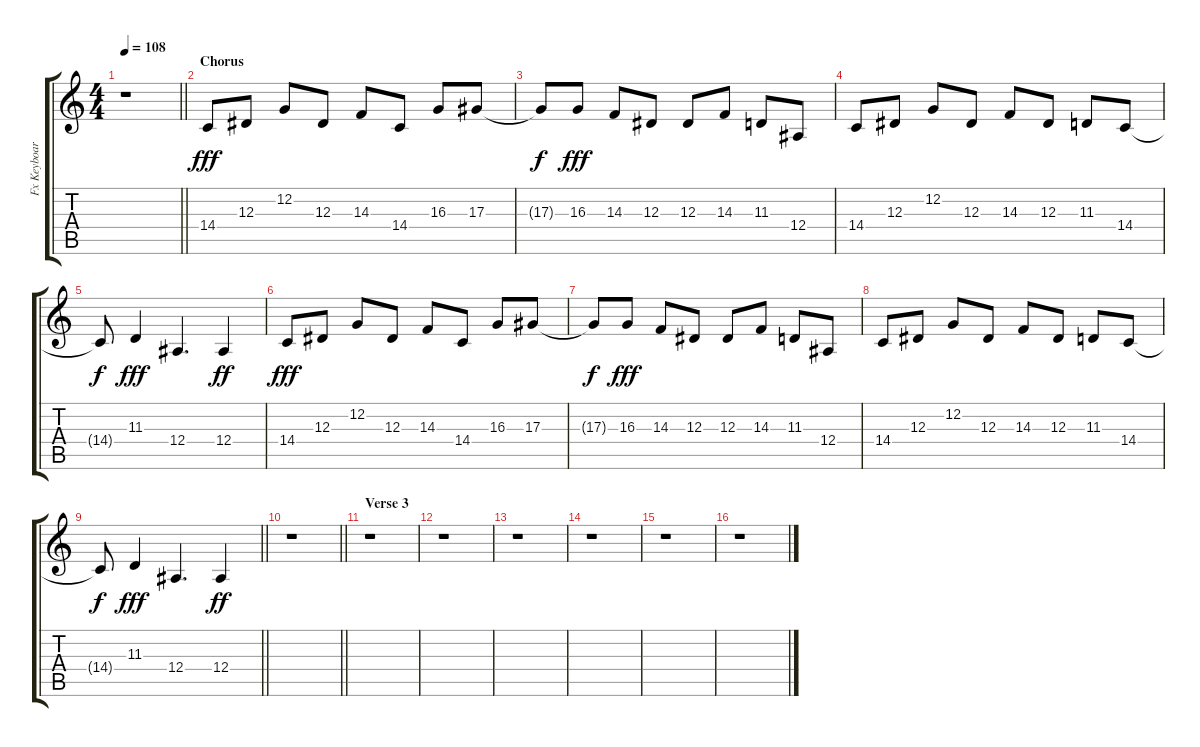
\track ("Fx Keyboard" "Fx Keyboar") {instrument lead1square}
\staff {score tabs}
\tuning (C4 G3 Eb3 Bb2 F2 C2) {hide}
\ts (4 4)
\tempo 108
\clef g2
\barLineRight lightlight
\ks c
r.1{dy ff} |
\section ("" "Chorus")
14.4.8{dy fff} 12.3.8 12.2.8 12.3.8 14.3.8 14.4.8 16.3.8 17.3.8 |
17.3{t}.8{dy f} 16.3.8{dy fff} 14.3.8 12.3.8 12.3.8 14.3.8 11.3.8 12.4.8 |
14.4.8 12.3.8 12.2.8 12.3.8 14.3.8 12.3.8 11.3.8 14.4.8 |
14.4{t}.8{dy f} 11.3.4{dy fff} 12.4.4{d} 12.4.4{dy ff} |
14.4.8{dy fff} 12.3.8 12.2.8 12.3.8 14.3.8 14.4.8 16.3.8 17.3.8 |
17.3{t}.8{dy f} 16.3.8{dy fff} 14.3.8 12.3.8 12.3.8 14.3.8 11.3.8 12.4.8 |
14.4.8 12.3.8 12.2.8 12.3.8 14.3.8 12.3.8 11.3.8 14.4.8 |
\barLineRight lightlight
14.4{t}.8{dy f} 11.3.4{dy fff} 12.4.4{d} 12.4.4{dy ff} |
\barLineRight lightlight
r.1 |
\section ("" "Verse 3")
r.1 |
r.1 |
r.1 |
r.1 |
r.1 |
r.1
